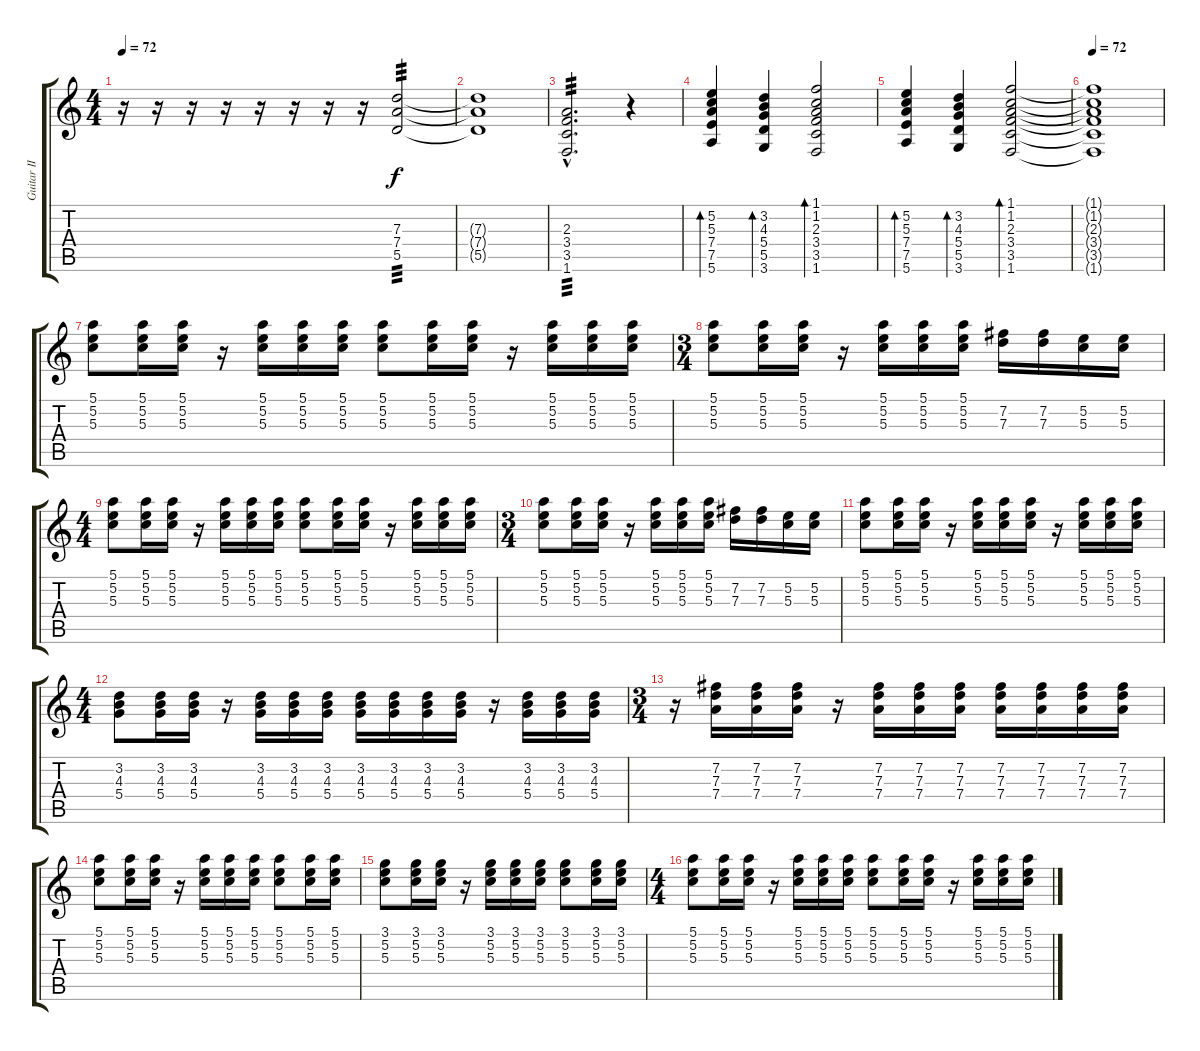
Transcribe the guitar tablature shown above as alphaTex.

\track ("Guitar II" "Guitar II") {instrument electricguitarjazz}
\staff {score tabs}
\tuning (E4 B3 G3 D3 A2 E2) {hide}
\ts (4 4)
\tempo 72
\tempo 48
\tempo 72
\clef g2
\ks c
r.16{dy f instrument electricguitarjazz} r.16 r.16 r.16 r.16 r.16 r.16 r.16 (7.3 7.4 5.5).2{tp 3} |
(7.3{t} 7.4{t} 5.5{t}).1 |
(2.3{hac} 3.4{hac} 3.5{hac} 1.6{hac}).2{d tp 3} r.4 |
(5.2 5.3 7.4 7.5 5.6).4{bd 240} (3.2 4.3 5.4 5.5 3.6).4{bd 240} (1.1 1.2 2.3 3.4 3.5 1.6).2{bd 240} |
(5.2 5.3 7.4 7.5 5.6).4{bd 240} (3.2 4.3 5.4 5.5 3.6).4{bd 240} (1.1 1.2 2.3 3.4 3.5 1.6).2{bd 240} |
\tempo 72
(1.1{t} 1.2{t} 2.3{t} 3.4{t} 3.5{t} 1.6{t}).1 |
(5.1 5.2 5.3).8{instrument electricguitarclean} (5.1 5.2 5.3).16 (5.1 5.2 5.3).16 r.16 (5.1 5.2 5.3).16 (5.1 5.2 5.3).16 (5.1 5.2 5.3).16 (5.1 5.2 5.3).8 (5.1 5.2 5.3).16 (5.1 5.2 5.3).16 r.16 (5.1 5.2 5.3).16 (5.1 5.2 5.3).16 (5.1 5.2 5.3).16 |
\ts (3 4)
(5.1 5.2 5.3).8 (5.1 5.2 5.3).16 (5.1 5.2 5.3).16 r.16 (5.1 5.2 5.3).16 (5.1 5.2 5.3).16 (5.1 5.2 5.3).16 (7.2 7.3).16 (7.2 7.3).16 (5.2 5.3).16 (5.2 5.3).16 |
\ts (4 4)
(5.1 5.2 5.3).8 (5.1 5.2 5.3).16 (5.1 5.2 5.3).16 r.16 (5.1 5.2 5.3).16 (5.1 5.2 5.3).16 (5.1 5.2 5.3).16 (5.1 5.2 5.3).8 (5.1 5.2 5.3).16 (5.1 5.2 5.3).16 r.16 (5.1 5.2 5.3).16 (5.1 5.2 5.3).16 (5.1 5.2 5.3).16 |
\ts (3 4)
(5.1 5.2 5.3).8 (5.1 5.2 5.3).16 (5.1 5.2 5.3).16 r.16 (5.1 5.2 5.3).16 (5.1 5.2 5.3).16 (5.1 5.2 5.3).16 (7.2 7.3).16 (7.2 7.3).16 (5.2 5.3).16 (5.2 5.3).16 |
(5.1 5.2 5.3).8 (5.1 5.2 5.3).16 (5.1 5.2 5.3).16 r.16 (5.1 5.2 5.3).16 (5.1 5.2 5.3).16 (5.1 5.2 5.3).16 r.16 (5.1 5.2 5.3).16 (5.1 5.2 5.3).16 (5.1 5.2 5.3).16 |
\ts (4 4)
(3.2 4.3 5.4).8 (3.2 4.3 5.4).16 (3.2 4.3 5.4).16 r.16 (3.2 4.3 5.4).16 (3.2 4.3 5.4).16 (3.2 4.3 5.4).16 (3.2 4.3 5.4).16 (3.2 4.3 5.4).16 (3.2 4.3 5.4).16 (3.2 4.3 5.4).16 r.16 (3.2 4.3 5.4).16 (3.2 4.3 5.4).16 (3.2 4.3 5.4).16 |
\ts (3 4)
r.16 (7.2 7.3 7.4).16 (7.2 7.3 7.4).16 (7.2 7.3 7.4).16 r.16 (7.2 7.3 7.4).16 (7.2 7.3 7.4).16 (7.2 7.3 7.4).16 (7.2 7.3 7.4).16 (7.2 7.3 7.4).16 (7.2 7.3 7.4).16 (7.2 7.3 7.4).16 |
(5.1 5.2 5.3).8 (5.1 5.2 5.3).16 (5.1 5.2 5.3).16 r.16 (5.1 5.2 5.3).16 (5.1 5.2 5.3).16 (5.1 5.2 5.3).16 (5.1 5.2 5.3).8 (5.1 5.2 5.3).16 (5.1 5.2 5.3).16 |
(3.1 5.2 5.3).8 (3.1 5.2 5.3).16 (3.1 5.2 5.3).16 r.16 (3.1 5.2 5.3).16 (3.1 5.2 5.3).16 (3.1 5.2 5.3).16 (3.1 5.2 5.3).8 (3.1 5.2 5.3).16 (3.1 5.2 5.3).16 |
\ts (4 4)
(5.1 5.2 5.3).8 (5.1 5.2 5.3).16 (5.1 5.2 5.3).16 r.16 (5.1 5.2 5.3).16 (5.1 5.2 5.3).16 (5.1 5.2 5.3).16 (5.1 5.2 5.3).8 (5.1 5.2 5.3).16 (5.1 5.2 5.3).16 r.16 (5.1 5.2 5.3).16 (5.1 5.2 5.3).16 (5.1 5.2 5.3).16
